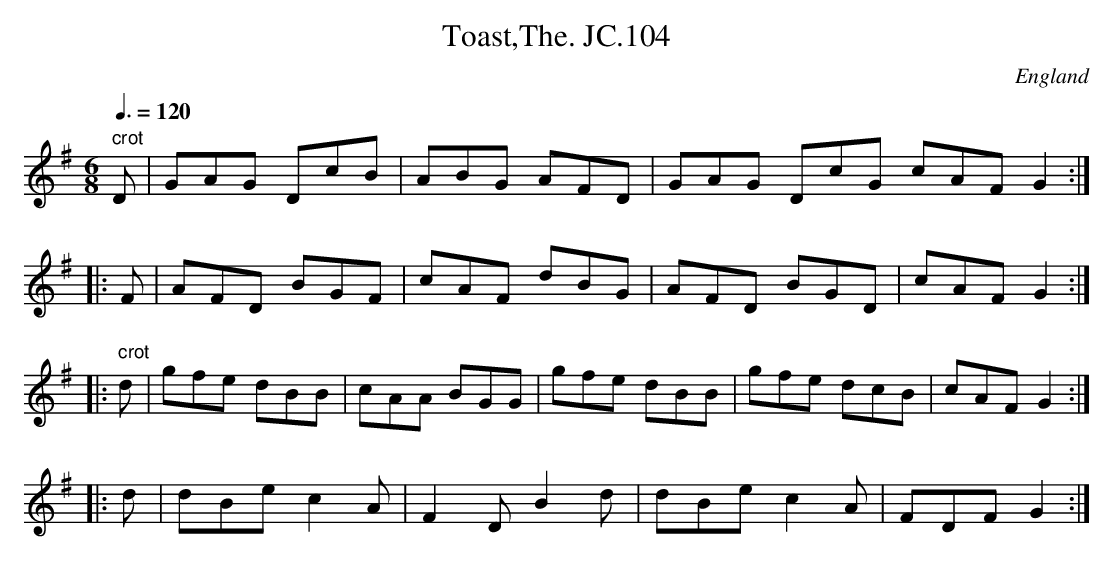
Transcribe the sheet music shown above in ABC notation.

X:1
T:Toast,The. JC.104
O:England
M:6/8
L:1/8
Q:3/8=120
K:G major
" crot"D|\
GAG DcB|ABG AFD|GAG DcG cAFG2:|!
|:F|AFD BGF|cAF dBG|AFD BGD|cAFG2:|!
|:" crot"d|gfe dBB|cAA BGG|gfe dBB|gfe dcB|cAFG2:|!
|:d|dBec2A|F2DB2d|dBec2A|FDFG2:|
